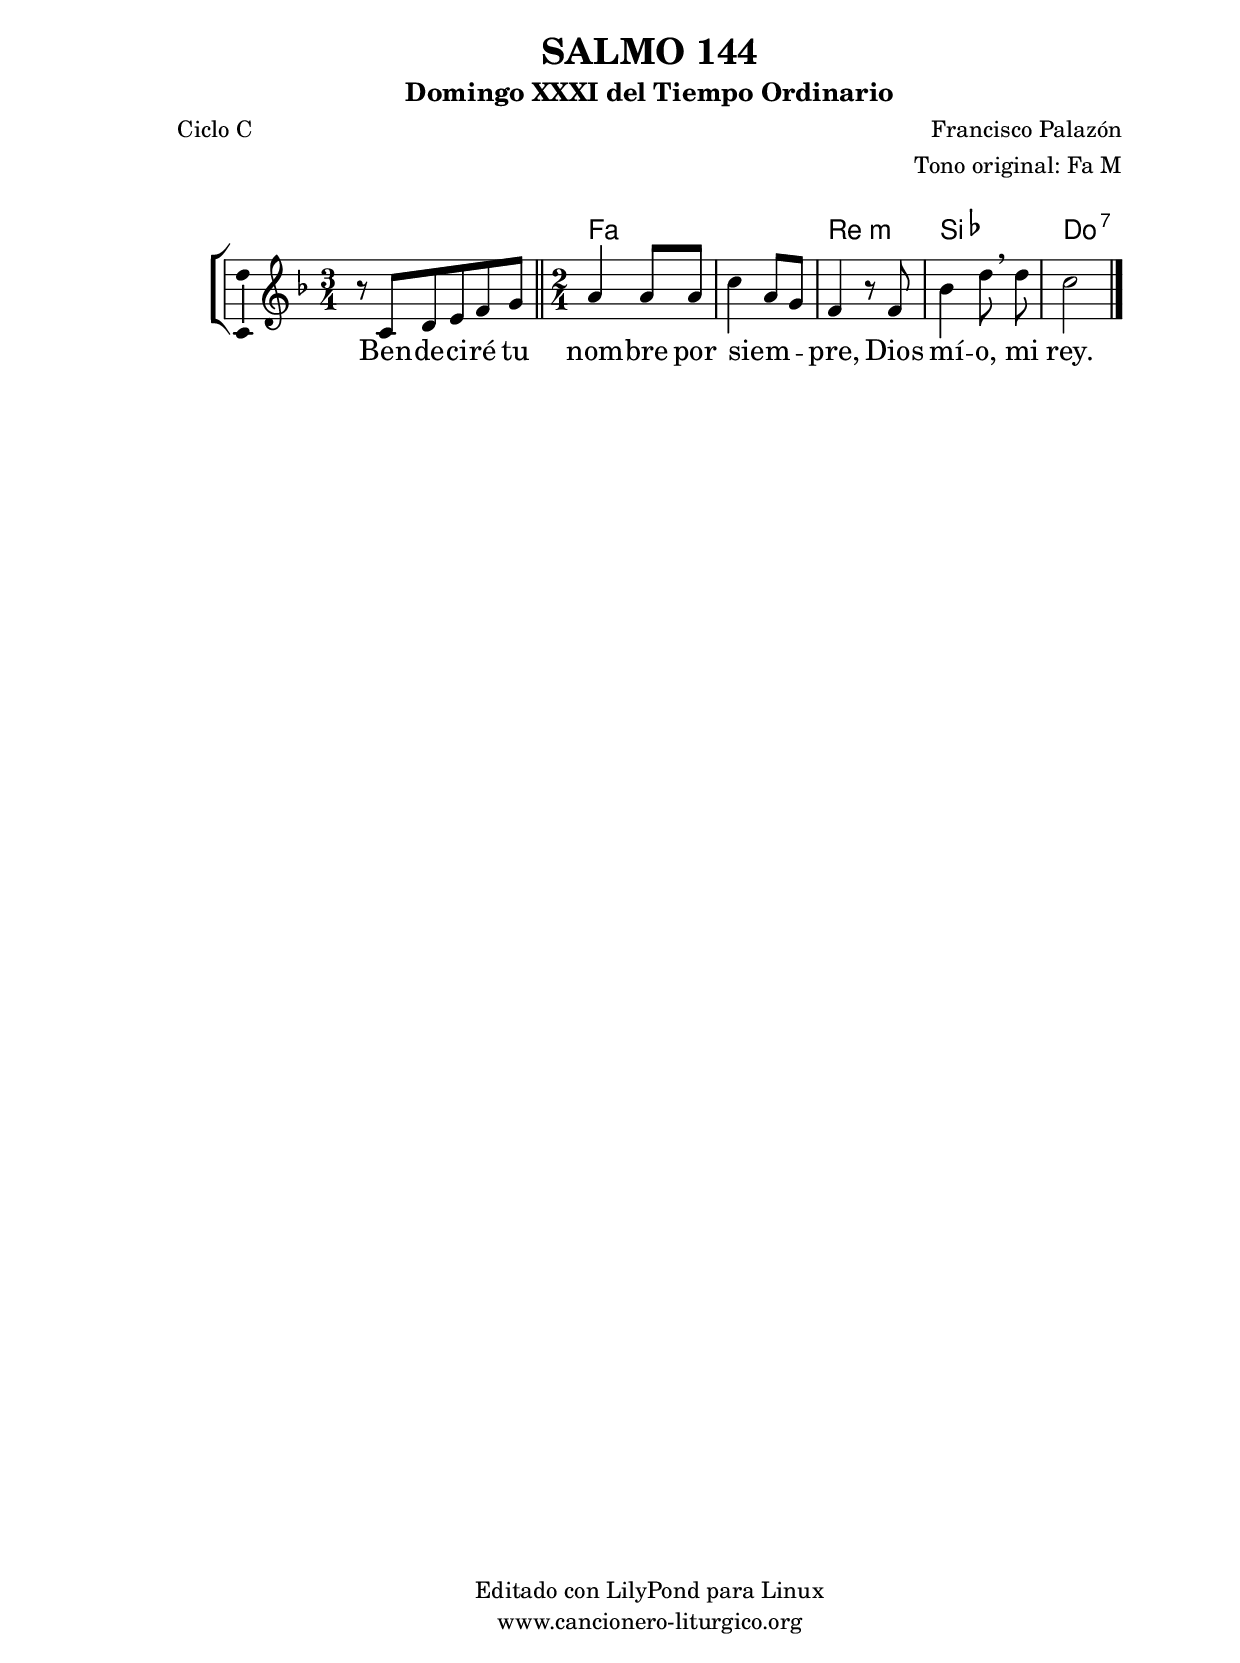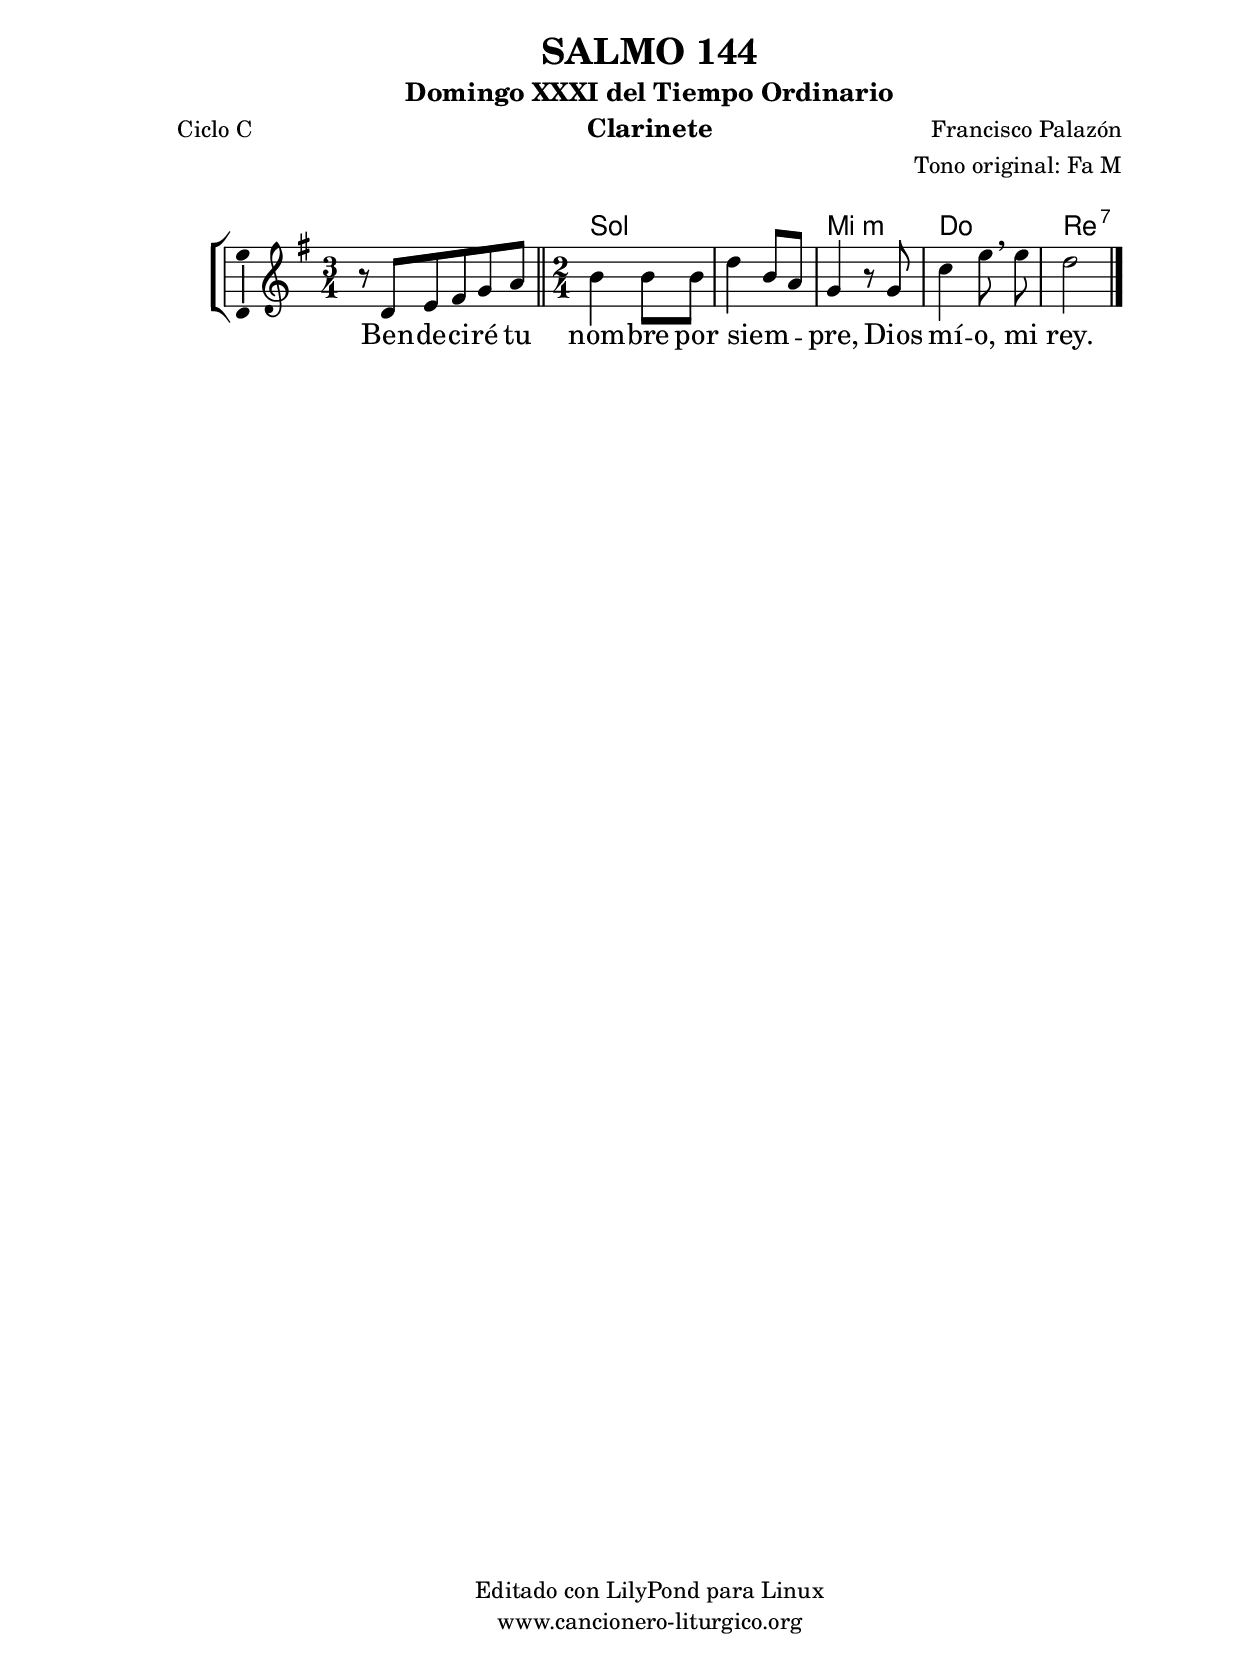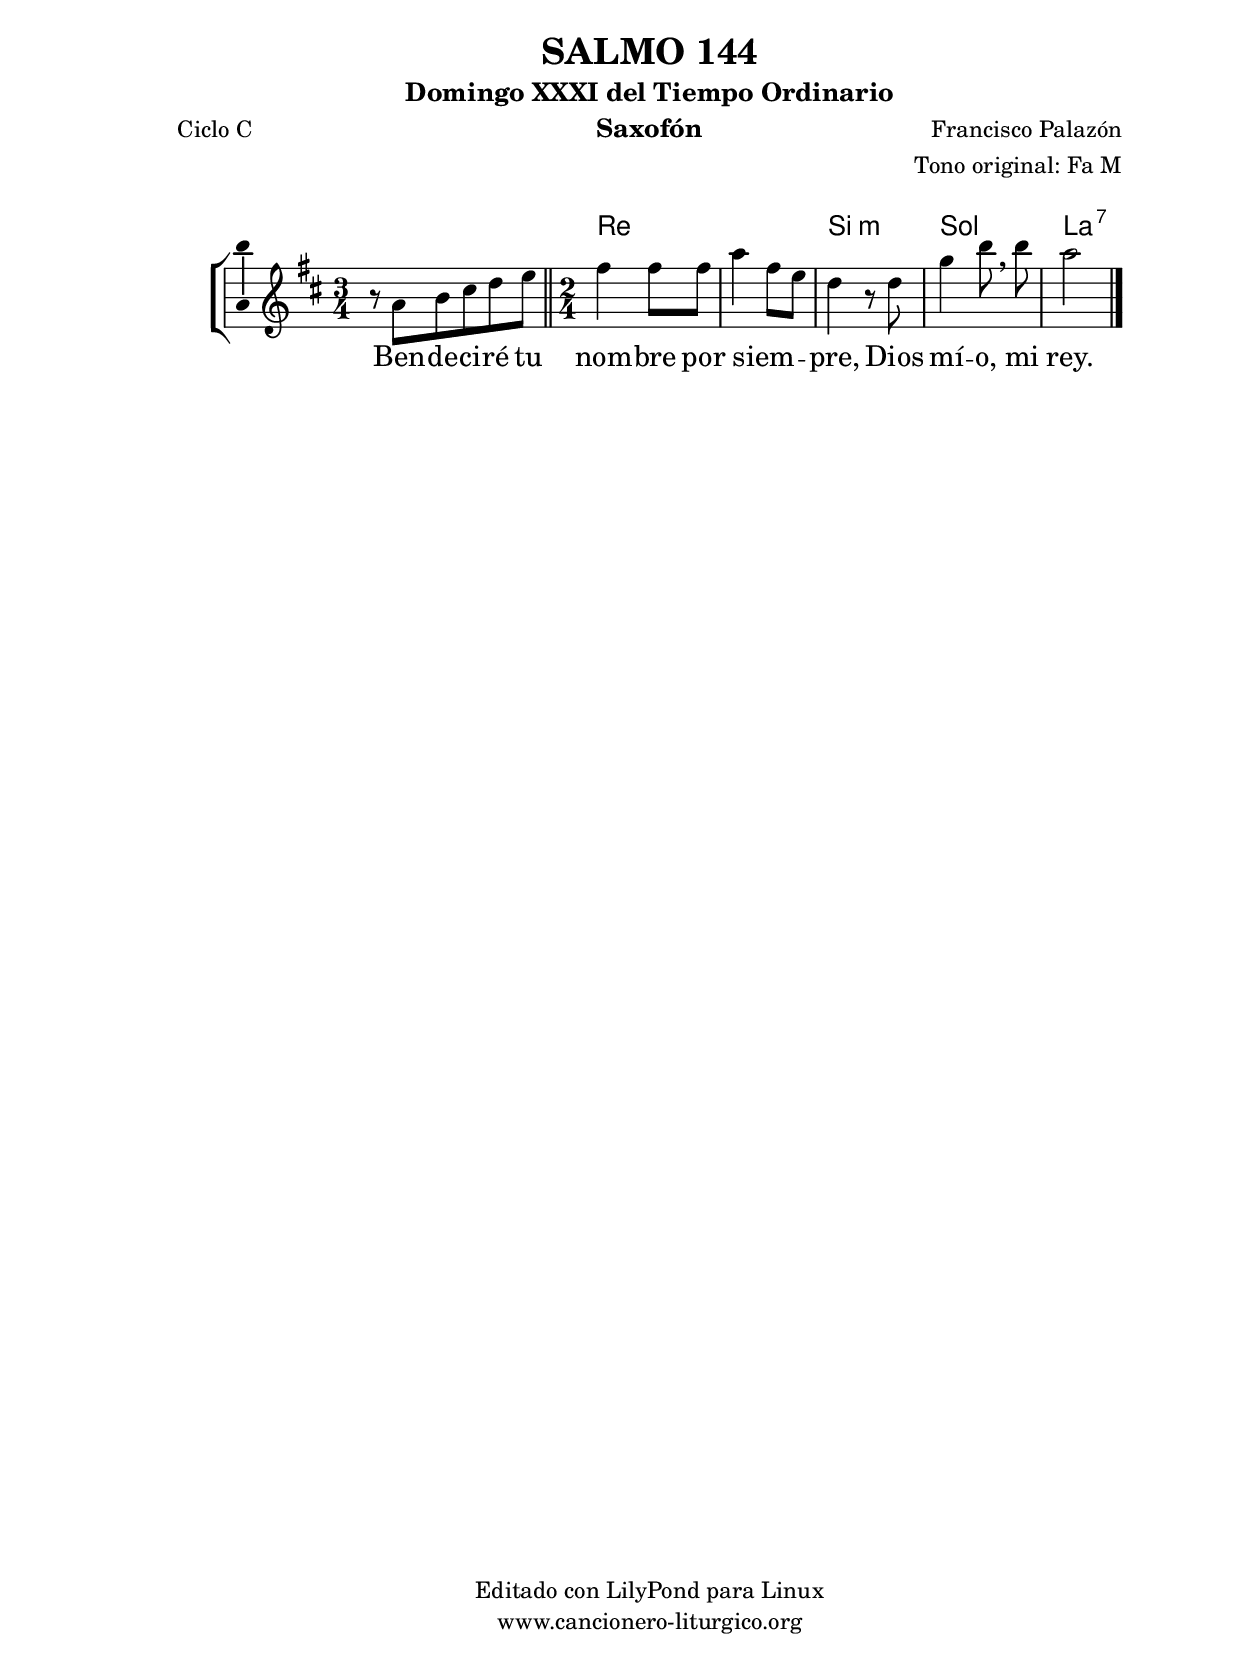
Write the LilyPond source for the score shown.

%
%para convertir .midi en .wav:
%timidity filename.midi -Ow -o finename.wav
%
%
%Para convertir de .wav a .mp3:
%lame -h -m j filename.wav
%
%
%para escuchar el midi:
%timidity nombrefichero.midi
%


%versión de lilypond para la que se ha escrito esta partitura:
\version "2.16.0"

	%Tamaño papel
	#(set-default-paper-size "a4")
	%Tamaño partitura
	#(set-global-staff-size 20)
	%No responde al pulsar sobre una nota
	#(ly:set-option 'point-and-click #f)

%parámetros del encabezamiento:
\header {
	title = "SALMO 144"
	subtitle = "Domingo XXXI del Tiempo Ordinario"
	composer = "Francisco Palazón"
	poet = "Ciclo C"
	meter = ""
	arranger = "Tono original: Fa M"
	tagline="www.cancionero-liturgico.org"
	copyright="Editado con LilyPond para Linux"
	}

%parámetros asociados al papel:
\paper  {
	oddHeaderMarkup = \markup {\fill-line { \on-the-fly #not-first-page \fromproperty #'header:title \on-the-fly #not-first-page \fromproperty #'header:composer }}
	evenHeaderMarkup = \markup {\fill-line { \fromproperty #'header:composer \fromproperty #'header:title }}
	#(set-paper-size "a4")
	print-page-number = ##f
	first-page-number = 1
	print-first-page-number = ##f
%	head-separation = 3.0 \cm
	top-margin = 2.0 \cm
	bottom-margin = 0.5\cm
%%%	bottom-margin = -1.0\cm
	left-margin = 3.0 \cm
	line-width = 16.0 \cm 
	indent = 8\mm
	interscoreline = 2.\mm
	between-system-space = 15\mm
%	para que las partituras no llenen la hoja:
	ragged-bottom = ##t
%	idem para la última hoja:
	ragged-last-bottom = ##f
%	para que las partituras llenen el ancho del papel:
	ragged-last = ##f
	after-title-space = 2.5 \cm
%page-count=1
%system-count=8

	%Flexible Vertical Spacing
%	markup-markup-spacing =
%	#'((basic-distance . 15) (minimum-distance . 15) (padding . 3))
	markup-system-spacing =
	#'((basic-distance . 15) (minimum-distance . 15) (padding . 3))
	system-system-spacing =
	#'((basic-distance . 15) (minimum-distance . 15) (padding . 3))
	score-system-spacing =
	#'((basic-distance . 15) (minimum-distance . 15) (padding . 5))
%	top-system-spacing = % header
%	#'((basic-distance . 8) (minimum-distance . 0) (padding . 3))
%	top-markup-spacing =
%	#'((basic-distance . 20) (minimum-distance . 20) (padding . 3))
	last-bottom-spacing = % footer
	#'((basic-distance . 5) (minimum-distance . 5) (padding . 3))
%	score-markup-spacing =
%	#'((basic-distance . 16) (minimum-distance . 13) (padding . 3))

	}


%parámetros que afectan a toda la partitura:
global =  {
	%clave de sol (G):
	\clef G
	%armadura:
%	\transpose f a
	\key f \major
	\tempo 8=160
	\set Score.tempoHideNote = ##t
	}


acordes = {
	\italianChords
	\chordmode {
%	\transpose f a
{

s2.
f2 f d:m bes c:7

	}
	}
}

melodia = 
%	\transpose f a
{
	\relative c'{

\time 3/4
r8 c8 d e f g
\bar "||"

\time 2/4
a4 a8 a
c4 a8 g
f4 r8 f8
bes4 d8 \breathe d8
c2

	\bar "|."
	}
	}


texto = \lyricmode {
Ben -- de -- ci -- ré tu nom -- bre por siem -- _ _ pre,
Dios mí -- o, mi rey.
	}


acordesStaff = \context ChordNames = acordesStaff <<
	\set chordChanges = ##t
	\acordes
	>>


vozStaff = \context Voice = vozStaff
\with {\consists "Ambitus_engraver"}
<<
%	\set Staff.instrumentName = ""
%	\set Staff.shortInstrumentName = ""
%	\set Staff.midiInstrument = #"clarinet"
%	\set Staff.midiInstrument = #"cello"
%	\set Staff.midiInstrument = #"flute"
	\set Staff.midiInstrument = #"electric guitar (jazz)"
%	\set Staff.midiInstrument = #"english horn"
%	\set Staff.midiInstrument = #"violin"
%	\set Staff.midiInstrument = #"glockenspiel"
	\set Staff.midiMinimumVolume = #0.7
	\set Staff.midiMaximumVolume = #0.9
	\global
	\melodia
	>>


textoStaff = \context Lyrics = textoStaff <<
	\lyricsto vozStaff \texto
	>>

\book {
	\score {
		\context ChoirStaff {
			\override StaffGroup.SystemStartBracket #'collapse-height = #1
			\override Score.SystemStartBar #'collapse-height = #1
			<<
			\acordesStaff
			\vozStaff
			\textoStaff
			>>
			}
		\layout {
	    		\context {
				\Lyrics
				\override LyricText #'font-size = #2
				}
	   		 \context {
				\Score
				%fontSize = #3
				\override StaffSymbol #'staff-space = #(magstep +3)
				%\override Beam #'thickness = #0.55
				%\override SpacingSpanner #'spacing-increment = #1.0
				%\override Slur #'height-limit = #1.5
				}
			}
		}
	\score {
		\unfoldRepeats
		\context ChoirStaff {
			<<
			\acordesStaff
			\vozStaff
			>>
			}
		\midi {
	  		\context {
	  			\Score
				tempoWholesPerMinute = #(ly:make-moment 70 4)
				}
			}
		}
	}

%Partitura para clarinete
#(define output-suffix "C")
\book {
	\header{
		instrument = "Clarinete"
		}
	\score {
		\context ChoirStaff {
			\override StaffGroup.SystemStartBracket #'collapse-height = #1
			\override Score.SystemStartBar #'collapse-height = #1
\transpose c d
			<<
			\acordesStaff
			\vozStaff
			\textoStaff
			>>
			}
		\layout {
	    		\context {
				\Lyrics
				\override LyricText #'font-size = #2
				}
	   		 \context {
				\Score
				%fontSize = #3
				\override StaffSymbol #'staff-space = #(magstep +3)
				%\override Beam #'thickness = #0.55
				%\override SpacingSpanner #'spacing-increment = #1.0
				%\override Slur #'height-limit = #1.5
				}
			}
		}
	}

%Partitura para saxofón
#(define output-suffix "S")
\book {
	\header{
		instrument = "Saxofón"
		}
	\score {
		\context ChoirStaff {
			\override StaffGroup.SystemStartBracket #'collapse-height = #1
			\override Score.SystemStartBar #'collapse-height = #1
\transpose c a
			<<
			\acordesStaff
			\vozStaff
			\textoStaff
			>>
			}
		\layout {
	    		\context {
				\Lyrics
				\override LyricText #'font-size = #2
				}
	   		 \context {
				\Score
				%fontSize = #3
				\override StaffSymbol #'staff-space = #(magstep +3)
				%\override Beam #'thickness = #0.55
				%\override SpacingSpanner #'spacing-increment = #1.0
				%\override Slur #'height-limit = #1.5
				}
			}
		}
	}

